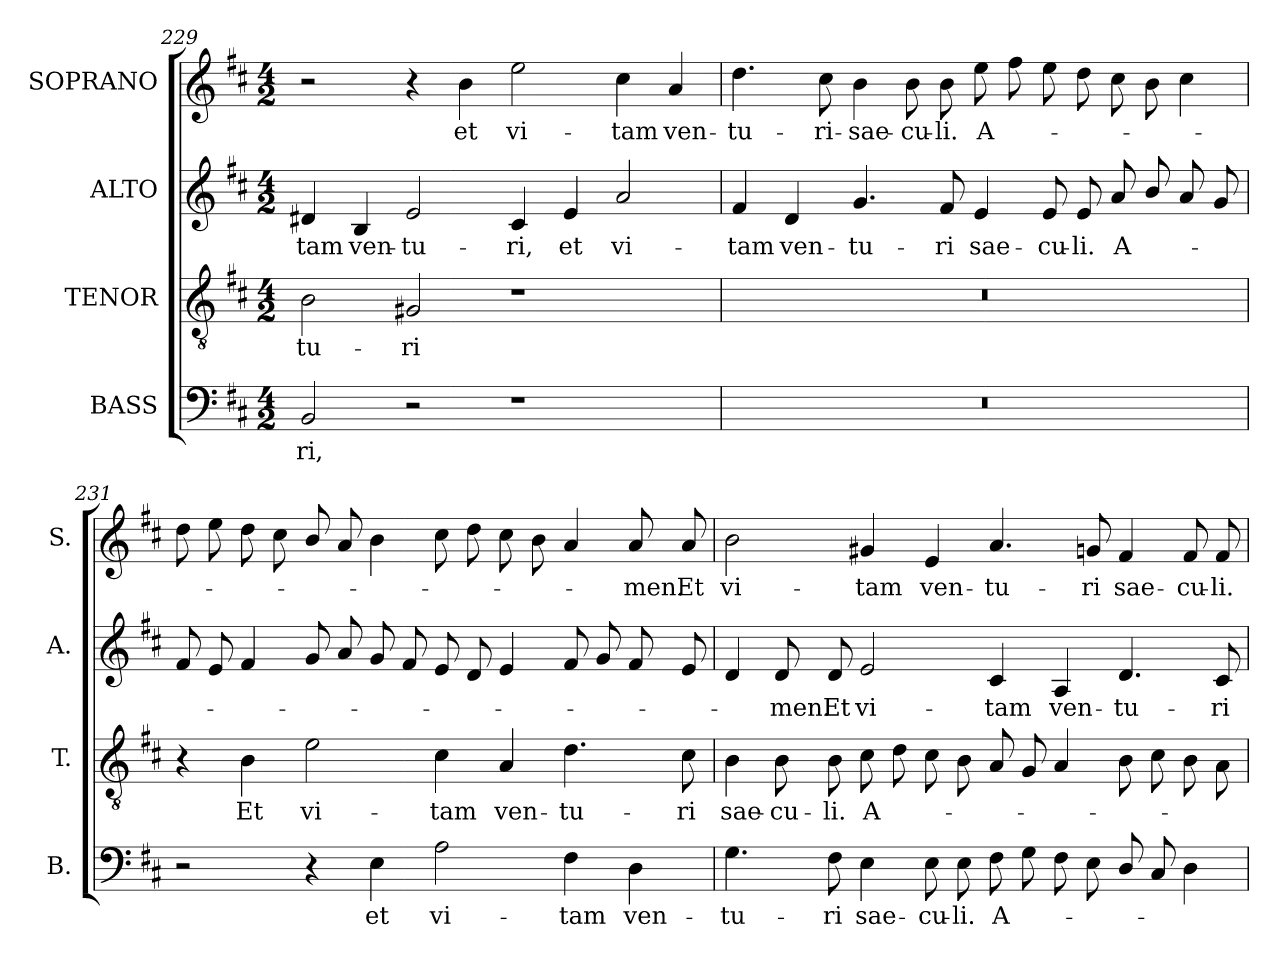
**kern	**text	**kern	**text	**kern	**text	**kern	**text
*part4	*part4	*part3	*part3	*part2	*part2	*part1	*part1
*staff4	*staff4	*staff3	*staff3	*staff2	*staff2	*staff1	*staff1
*I"BASS	*	*I"TENOR	*	*I"ALTO	*	*I"SOPRANO	*
*I'B.	*	*I'T.	*	*I'A.	*	*I'S.	*
*clefF4	*	*clefGv2	*	*clefG2	*	*clefG2	*
*	*	*ITrd7c12	*	*	*	*	*
*k[f#c#]	*	*k[f#c#]	*	*k[f#c#]	*	*k[f#c#]	*
*D:	*	*D:	*	*D:	*	*D:	*
*M4/2	*	*M4/2	*	*M4/2	*	*M4/2	*
=229	=229	=229	=229	=229	=229	=229	=229
!	!LO:LY:b:color=#000000	!	!	!	!	!	!
!	!	!	!LO:LY:b:color=#000000	!	!	!	!
!	!	!	!	!	!LO:LY:b:color=#000000	!	!
2BBi/	-ri,	2BBi\	-tu-	4d#Xi/	-tam	2r	.
!	!	!	!	!	!LO:LY:b:color=#000000	!	!
.	.	.	.	4Bi/	ven-	.	.
!	!	!	!LO:LY:b:color=#000000	!	!	!	!
!	!	!	!	!	!LO:LY:b:color=#000000	!	!
2r	.	2GG#Xi/	-ri	2ei/	-tu-	4r	.
!	!	!	!	!	!	!	!LO:LY:b:color=#000000
.	.	.	.	.	.	4bi\	et
!	!	!	!	!	!LO:LY:b:color=#000000	!	!
!	!	!	!	!	!	!	!LO:LY:b:color=#000000
1r	.	1r	.	4c#i/	-ri,	2eei\	vi-
!	!	!	!	!	!LO:LY:b:color=#000000	!	!
.	.	.	.	4ei/	et	.	.
!	!	!	!	!	!LO:LY:b:color=#000000	!	!
!	!	!	!	!	!	!	!LO:LY:b:color=#000000
.	.	.	.	2ai/	vi-	4cc#i\	-tam
!	!	!	!	!	!	!	!LO:LY:b:color=#000000
.	.	.	.	.	.	4ai/	ven-
!!LO:PB:g=z
=230	=230	=230	=230	=230	=230	=230	=230
!LO:N:vis=1	!	!LO:N:vis=1	!	!	!	!	!
!	!	!	!	!	!LO:LY:b:color=#000000	!	!
!	!	!	!	!	!	!	!LO:LY:b:color=#000000
0r	.	0r	.	4f#i/	-tam	4.ddi\	-tu-
!	!	!	!	!	!LO:LY:b:color=#000000	!	!
.	.	.	.	4di/	ven-	.	.
!	!	!	!	!	!	!	!LO:LY:b:color=#000000
.	.	.	.	.	.	8cc#i\	-ri-
!	!	!	!	!	!LO:LY:b:color=#000000	!	!
!	!	!	!	!	!	!	!LO:LY:b:color=#000000
.	.	.	.	4.gi/	-tu-	4bi\	-sae-
!	!	!	!	!	!	!	!LO:LY:b:color=#000000
.	.	.	.	.	.	8bi\	-cu-
!	!	!	!	!	!LO:LY:b:color=#000000	!	!
!	!	!	!	!	!	!	!LO:LY:b:color=#000000
.	.	.	.	8f#i/	-ri	8bi\	-li.
!	!	!	!	!	!LO:LY:b:color=#000000	!	!
!	!	!	!	!	!	!	!LO:LY:b:color=#000000
.	.	.	.	4ei/	sae-	8eei\	A-
.	.	.	.	.	.	8ff#i\	.
!	!	!	!	!	!LO:LY:b:color=#000000	!	!
.	.	.	.	8ei/	-cu-	8eei\	.
!	!	!	!	!	!LO:LY:b:color=#000000	!	!
.	.	.	.	8ei/	-li.	8ddi\	.
!	!	!	!	!	!LO:LY:b:color=#000000	!	!
.	.	.	.	8ai/	A-	8cc#i\	.
.	.	.	.	8bi/	.	8bi\	.
.	.	.	.	8ai/	.	4cc#i\	.
.	.	.	.	8gi/	.	.	.
=231	=231	=231	=231	=231	=231	=231	=231
2r	.	4r	.	8f#i/	.	8ddi\	.
.	.	.	.	8ei/	.	8eei\	.
!	!	!	!LO:LY:b:color=#000000	!	!	!	!
.	.	4BBi\	Et	4f#i/	.	8ddi\	.
.	.	.	.	.	.	8cc#i\	.
!	!	!	!LO:LY:b:color=#000000	!	!	!	!
4r	.	2Ei\	vi-	8gi/	.	8bi/	.
.	.	.	.	8ai/	.	8ai/	.
!	!LO:LY:b:color=#000000	!	!	!	!	!	!
4Ei\	et	.	.	8gi/	.	4bi\	.
.	.	.	.	8f#i/	.	.	.
!	!LO:LY:b:color=#000000	!	!	!	!	!	!
!	!	!	!LO:LY:b:color=#000000	!	!	!	!
2Ai\	vi-	4C#i\	-tam	8ei/	.	8cc#i\	.
.	.	.	.	8di/	.	8ddi\	.
!	!	!	!LO:LY:b:color=#000000	!	!	!	!
.	.	4AAi/	ven-	4ei/	.	8cc#i\	.
.	.	.	.	.	.	8bi\	.
!	!LO:LY:b:color=#000000	!	!	!	!	!	!
!	!	!	!LO:LY:b:color=#000000	!	!	!	!
4F#i\	-tam	4.Di\	-tu-	8f#i/	.	4ai/	.
.	.	.	.	8gi/	.	.	.
!	!LO:LY:b:color=#000000	!	!	!	!	!	!
!	!	!	!	!	!	!	!LO:LY:b:color=#000000
4Di\	ven-	.	.	8f#i/	.	8ai/	-men.
!	!	!	!LO:LY:b:color=#000000	!	!	!	!
!	!	!	!	!	!	!	!LO:LY:b:color=#000000
.	.	8C#i\	-ri	8ei/	.	8ai/	Et
=232	=232	=232	=232	=232	=232	=232	=232
!	!LO:LY:b:color=#000000	!	!	!	!	!	!
!	!	!	!LO:LY:b:color=#000000	!	!	!	!
!	!	!	!	!	!	!	!LO:LY:b:color=#000000
4.Gi\	-tu-	4BBi\	sae-	4di/	.	2bi\	vi-
!	!	!	!LO:LY:b:color=#000000	!	!	!	!
!	!	!	!	!	!LO:LY:b:color=#000000	!	!
.	.	8BBi\	-cu-	8di/	-men.	.	.
!	!LO:LY:b:color=#000000	!	!	!	!	!	!
!	!	!	!LO:LY:b:color=#000000	!	!	!	!
!	!	!	!	!	!LO:LY:b:color=#000000	!	!
8F#i\	-ri	8BBi\	-li.	8di/	Et	.	.
!	!LO:LY:b:color=#000000	!	!	!	!	!	!
!	!	!	!LO:LY:b:color=#000000	!	!	!	!
!	!	!	!	!	!LO:LY:b:color=#000000	!	!
!	!	!	!	!	!	!	!LO:LY:b:color=#000000
4Ei\	sae-	8C#i\	A-	2ei/	vi-	4g#Xi/	-tam
.	.	8Di\	.	.	.	.	.
!	!LO:LY:b:color=#000000	!	!	!	!	!	!
!	!	!	!	!	!	!	!LO:LY:b:color=#000000
8Ei\	-cu-	8C#i\	.	.	.	4ei/	ven-
!	!LO:LY:b:color=#000000	!	!	!	!	!	!
8Ei\	-li.	8BBi\	.	.	.	.	.
!	!LO:LY:b:color=#000000	!	!	!	!	!	!
!	!	!	!	!	!LO:LY:b:color=#000000	!	!
!	!	!	!	!	!	!	!LO:LY:b:color=#000000
8F#i\	A-	8AAi/	.	4c#i/	-tam	4.ai/	-tu-
8Gi\	.	8GGi/	.	.	.	.	.
!	!	!	!	!	!LO:LY:b:color=#000000	!	!
8F#i\	.	4AAi/	.	4Ai/	ven-	.	.
!	!	!	!	!	!	!	!LO:LY:b:color=#000000
8Ei\	.	.	.	.	.	8gni/	-ri
!	!	!	!	!	!LO:LY:b:color=#000000	!	!
!	!	!	!	!	!	!	!LO:LY:b:color=#000000
8Di/	.	8BBi\	.	4.di/	-tu-	4f#i/	sae-
8C#i/	.	8C#i\	.	.	.	.	.
!	!	!	!	!	!	!	!LO:LY:b:color=#000000
4Di\	.	8BBi\	.	.	.	8f#i/	-cu-
!	!	!	!	!	!LO:LY:b:color=#000000	!	!
!	!	!	!	!	!	!	!LO:LY:b:color=#000000
.	.	8AAi\	.	8c#i/	-ri	8f#i/	-li.
=	=	=	=	=	=	=	=
*-	*-	*-	*-	*-	*-	*-	*-
